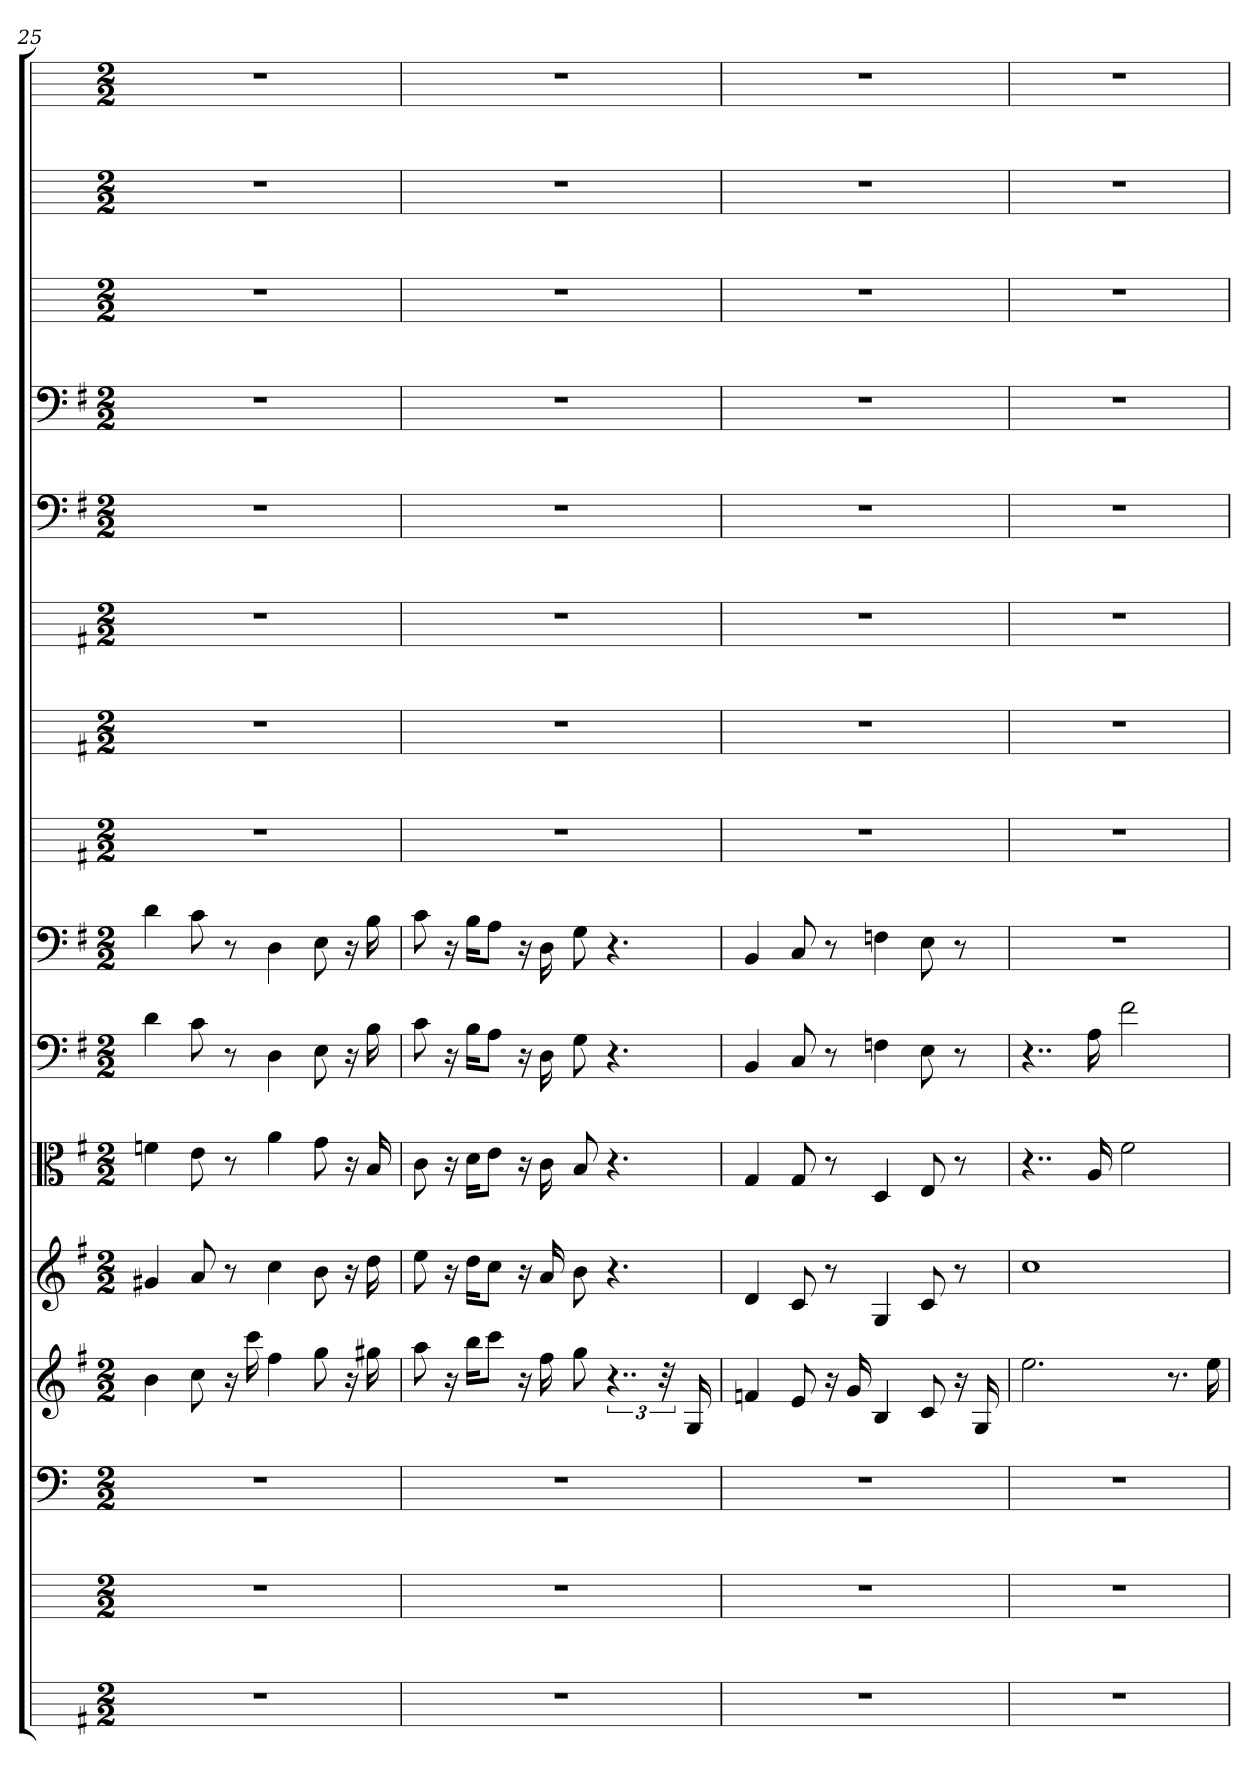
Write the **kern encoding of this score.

**kern	**kern	**kern	**kern	**kern	**kern	**kern	**kern	**kern	**kern	**kern	**kern	**kern	**kern	**kern	**kern
*part16	*part15	*part14	*part13	*part12	*part11	*part10	*part9	*part8	*part7	*part6	*part5	*part4	*part3	*part2	*part1
*staff16	*staff15	*staff14	*staff13	*staff12	*staff11	*staff10	*staff9	*staff8	*staff7	*staff6	*staff5	*staff4	*staff3	*staff2	*staff1
*	*	*clefF4	*	*	*clefC3	*clefF4	*clefF4	*	*	*	*clefF4	*clefF4	*	*	*
*k[f#]	*k[]	*k[]	*k[f#]	*k[f#]	*k[f#]	*k[f#]	*k[f#]	*k[f#]	*k[f#]	*k[f#]	*k[f#]	*k[f#]	*k[]	*k[]	*k[]
*M2/2	*M2/2	*M2/2	*M2/2	*M2/2	*M2/2	*M2/2	*M2/2	*M2/2	*M2/2	*M2/2	*M2/2	*M2/2	*M2/2	*M2/2	*M2/2
=25	=25	=25	=25	=25	=25	=25	=25	=25	=25	=25	=25	=25	=25	=25	=25
1r	1r	1r	4b	4g#X	4fn	4d	4d	1r	1r	1r	1r	1r	1r	1r	1r
.	.	.	8cc	8a	8e	8c	8c	.	.	.	.	.	.	.	.
.	.	.	16r	8r	8r	8r	8r	.	.	.	.	.	.	.	.
.	.	.	16ccc	.	.	.	.	.	.	.	.	.	.	.	.
.	.	.	4ff#	4cc	4a	4D	4D	.	.	.	.	.	.	.	.
.	.	.	8gg	8b	8g	8E	8E	.	.	.	.	.	.	.	.
.	.	.	16r	16r	16r	16r	16r	.	.	.	.	.	.	.	.
.	.	.	16gg#X	16dd	16B	16B	16B	.	.	.	.	.	.	.	.
=26	=26	=26	=26	=26	=26	=26	=26	=26	=26	=26	=26	=26	=26	=26	=26
1r	1r	1r	8aa	8ee	8c	8c	8c	1r	1r	1r	1r	1r	1r	1r	1r
.	.	.	16r	16r	16r	16r	16r	.	.	.	.	.	.	.	.
.	.	.	16bbKL	16ddKL	16d\KL	16B\KL	16B\KL	.	.	.	.	.	.	.	.
.	.	.	8cccJ	8ccJ	8e\J	8A\J	8A\J	.	.	.	.	.	.	.	.
.	.	.	16r	16r	16r	16r	16r	.	.	.	.	.	.	.	.
.	.	.	16ff#	16a	16c	16D	16D	.	.	.	.	.	.	.	.
.	.	.	8gg	8b	8B	8G	8G	.	.	.	.	.	.	.	.
.	.	.	6..r	4.r	4.r	4.r	4.r	.	.	.	.	.	.	.	.
.	.	.	48r	.	.	.	.	.	.	.	.	.	.	.	.
.	.	.	16G	.	.	.	.	.	.	.	.	.	.	.	.
=27	=27	=27	=27	=27	=27	=27	=27	=27	=27	=27	=27	=27	=27	=27	=27
1r	1r	1r	4fn	4d	4G	4BB	4BB	1r	1r	1r	1r	1r	1r	1r	1r
.	.	.	8e	8c	8G	8C	8C	.	.	.	.	.	.	.	.
.	.	.	16r	8r	8r	8r	8r	.	.	.	.	.	.	.	.
.	.	.	16g	.	.	.	.	.	.	.	.	.	.	.	.
.	.	.	4B	4G	4D	4Fn	4Fn	.	.	.	.	.	.	.	.
.	.	.	8c	8c	8E	8E	8E	.	.	.	.	.	.	.	.
.	.	.	16r	8r	8r	8r	8r	.	.	.	.	.	.	.	.
.	.	.	16G	.	.	.	.	.	.	.	.	.	.	.	.
=28	=28	=28	=28	=28	=28	=28	=28	=28	=28	=28	=28	=28	=28	=28	=28
1r	1r	1r	2.ee	1cc	4..r	4..r	1r	1r	1r	1r	1r	1r	1r	1r	1r
.	.	.	.	.	16A	16A	.	.	.	.	.	.	.	.	.
.	.	.	.	.	2f#	2f#	.	.	.	.	.	.	.	.	.
.	.	.	8.r	.	.	.	.	.	.	.	.	.	.	.	.
.	.	.	16ee	.	.	.	.	.	.	.	.	.	.	.	.
=	=	=	=	=	=	=	=	=	=	=	=	=	=	=	=
*-	*-	*-	*-	*-	*-	*-	*-	*-	*-	*-	*-	*-	*-	*-	*-
